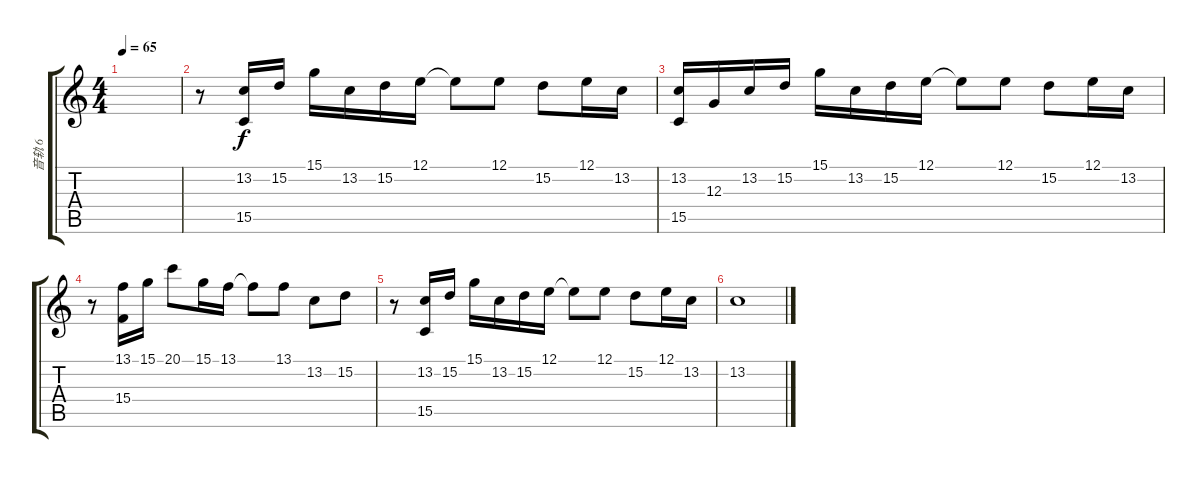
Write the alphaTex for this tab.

\track ("音轨 6" "音轨 6") {instrument stringensemble1}
\staff {score tabs}
\tuning (E4 B3 G3 D3 A2 E2) {hide}
\ts (4 4)
\tempo 65
\clef g2
\ks c
|
r.8 (13.2 15.5).16 15.2.16 15.1.16 13.2.16 15.2.16 12.1.16 12.1{t}.8 12.1.8 15.2.8 12.1.16 13.2.16 |
(13.2 15.5).16 12.3.16 13.2.16 15.2.16 15.1.16 13.2.16 15.2.16 12.1.16 12.1{t}.8 12.1.8 15.2.8 12.1.16 13.2.16 |
r.8 (13.1 15.4).16 15.1.16 20.1.8 15.1.16 13.1.16 13.1{t}.8 13.1.8 13.2.8 15.2.8 |
r.8 (13.2 15.5).16 15.2.16 15.1.16 13.2.16 15.2.16 12.1.16 12.1{t}.8 12.1.8 15.2.8 12.1.16 13.2.16 |
13.2.1
